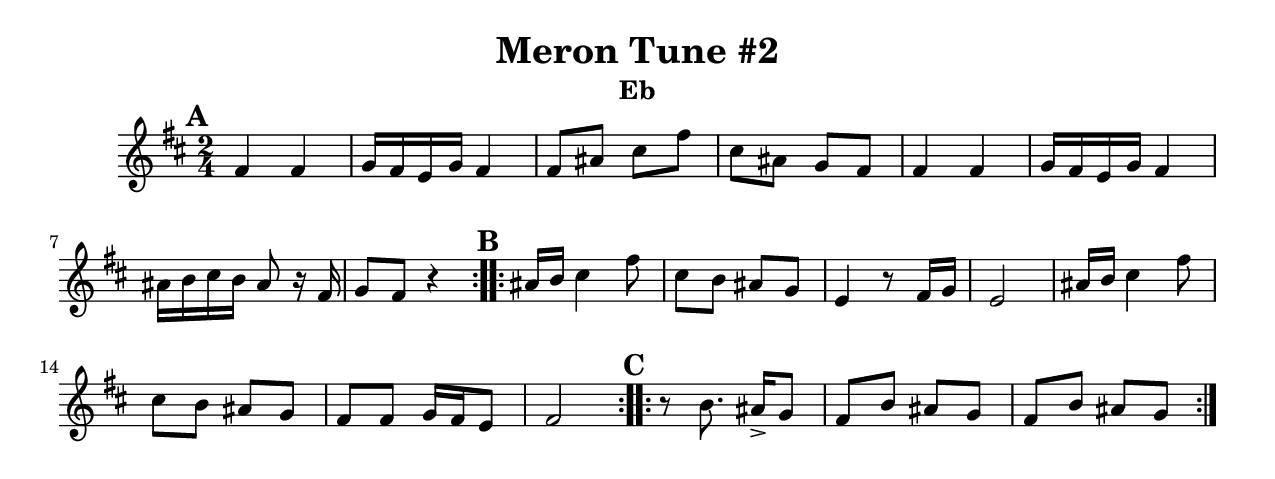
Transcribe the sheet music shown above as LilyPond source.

\version "2.18.0"
\include "english.ly"
\pointAndClickOff
\paper{
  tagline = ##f
  print-all-headers = ##t
  #(set-paper-size "letter")
}
date = #(strftime "%d-%m-%Y" (localtime (current-time)))

%\markup{ \italic{ " Updated " \date  }  }

%\markup{ Got something to say? }

global = {
  \clef treble
  \key d \minor
  \time 2/4

  \set Score.markFormatter = #format-mark-box-alphabet
}

%#################################### Melody ########################
melody = \relative c' {
  \global
  %\partial 16*3 a16 d f   %lead in notes

  \repeat volta 2{
    \mark \default
    a4 a
    bf16 a g bf a4
    a8 cs e a
    e8 cs bf a

    a4 a
    bf16 a g bf a4
    cs16 d e d cs8 r16 a
    bf8 a r4|
  }
  %\alternative { { }{ } }

  \repeat volta 2{
    \mark \default
    cs16 d e4 a8|
    e8 d cs bf
    g4 r8 a16 bf|
    g2

    cs16 d e4 a8|
    e8 d cs bf
    a8 a bf16 a g8|
    a2
  }
  % \alternative { { }{ } }
  \repeat volta 2{
    \mark \default
    r8 d8. cs16-> bf8
    a8 d cs bf
    a8 d cs bf
  }
}
%################################# Lyrics #####################
%\addlyrics{  }
%################################# Chords #######################
harmonies = \chordmode {

}

\score {\transpose c a
  <<
    \new ChordNames {
      \set chordChanges = ##f
      \harmonies
    }
    \new Staff
    \melody
  >>
  \header{
    title= "Meron Tune #2"
    subtitle=""
    composer= ""
    instrument = "Eb"
    arranger= ""
  }
  \layout{indent = 1.0\cm}
  \midi {
    \tempo 4 = 120

    % \midi { }
  }
}
%{
% more verses:
\markup{}
\markup {
  \fill-line {
    \hspace #0.1 % distance from left margin
    \column {
      \line { "1."
	\column {
	  ""
	}
      }
      \hspace #0.2 % vertical distance between verses
      \line { "2."
	\column {
	 ""
	}
      }
    }
    \hspace #0.1  % horiz. distance between columns
    \column {
      \line { "3."
	\column {
	  ""
	}
      }
      \hspace #0.2 % distance between verses
      \line { "4."
	\column {
	 ""
	}
      }
    }
    \hspace #0.1 % distance to right margin
  }
}

%}
